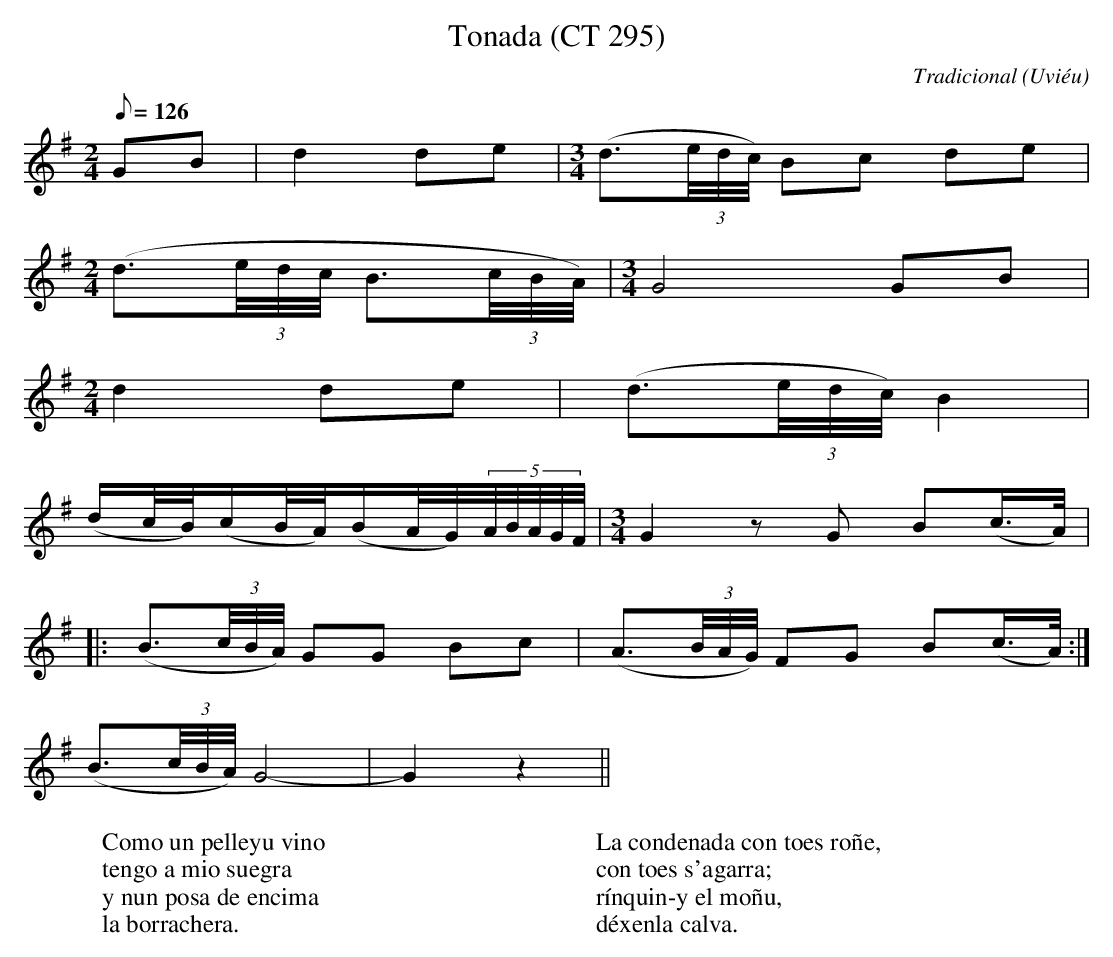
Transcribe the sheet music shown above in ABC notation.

X:1
T:Tonada (CT 295)
C:Tradicional
O:Uviéu
M:2/4
L:1/8
Q:1/8=126
K:G
GB|d2 de|[M:3/4](d3/2(3e/4d/4c/4) Bc de|
[M:2/4](d3/2(3e/4d/4c/4 B3/2(3c/4B/4A/4)|[M:3/4]G4 GB|
[M:2/4]d2 de|(d3/2(3e/4d/4c/4) B2|
(d/c/4B/4)(c/B/4A/4)(B/A/4G/4)(5A/4B/4A/4G/4F/4|[M:3/4]G2 zG B(c/>A/)|
|: (B3/2(3c/4B/4A/4) GG Bc|(A3/2(3B/4A/4G/4) FG B(c/>A/) :|
(B3/2(3c/4B/4A/4) G4-|G2 z2||
W:Como un pelleyu vino
W:tengo a mio suegra
W:y nun posa de encima
W:la borrachera.
W:
W:La condenada con toes roñe,
W:con toes s'agarra;
W:rínquin-y el moñu,
W:déxenla calva.
W:
